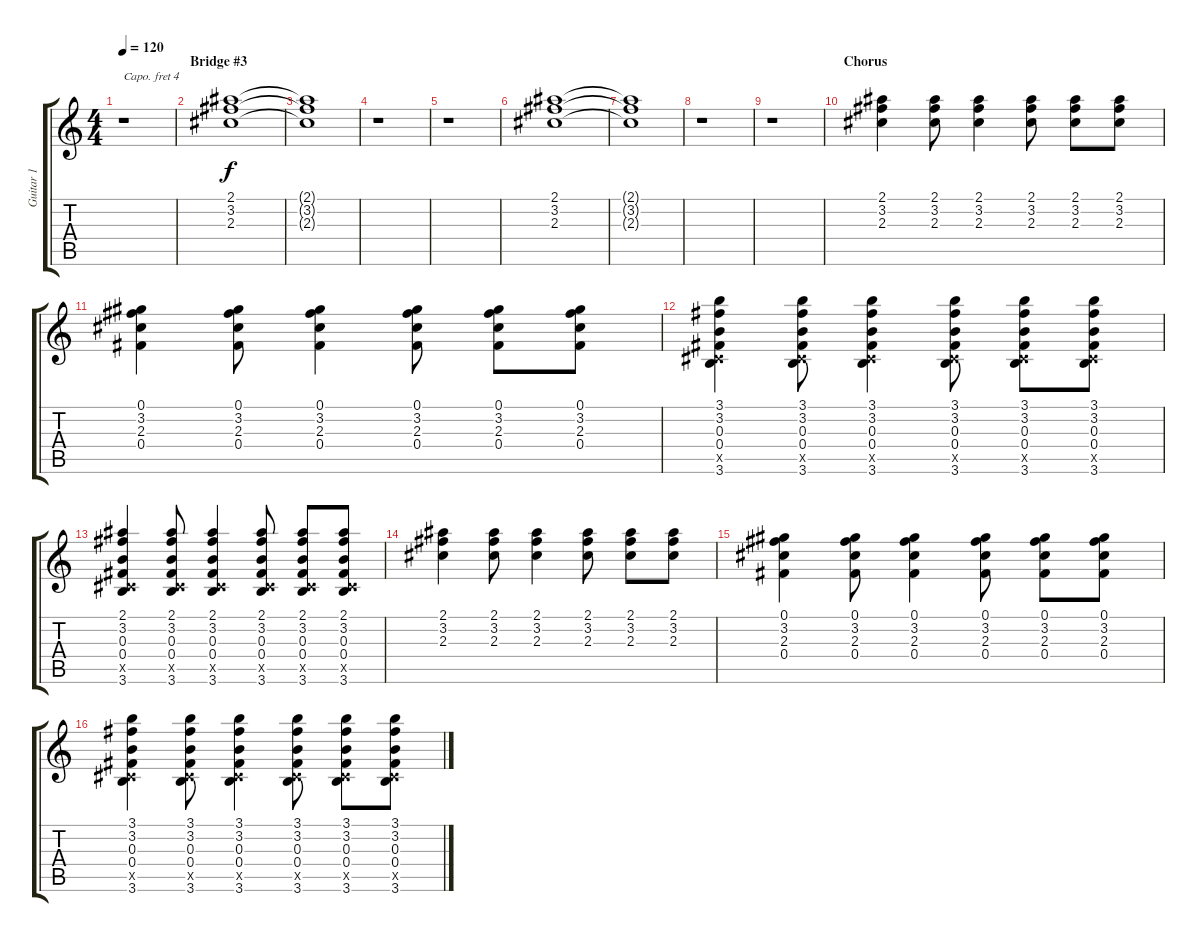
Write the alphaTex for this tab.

\track ("Guitar 1" "Guitar 1") {instrument electricguitarjazz}
\staff {score tabs}
\capo 4
\tuning (E4 B3 G3 D3 A2 E2) {hide}
\ts (4 4)
\tempo 120
\clef g2
\ks c
r.1{dy f} |
\section ("" "Bridge #3")
(2.1 3.2 2.3).1 |
(2.1{t} 3.2{t} 2.3{t}).1 |
r.1 |
r.1 |
(2.1 3.2 2.3).1 |
(2.1{t} 3.2{t} 2.3{t}).1 |
r.1 |
r.1 |
\section ("" "Chorus")
(2.1 3.2 2.3).4 (2.1 3.2 2.3).8 (2.1 3.2 2.3).4 (2.1 3.2 2.3).8 (2.1 3.2 2.3).8 (2.1 3.2 2.3).8 |
(0.1 3.2 2.3 0.4).4 (0.1 3.2 2.3 0.4).8 (0.1 3.2 2.3 0.4).4 (0.1 3.2 2.3 0.4).8 (0.1 3.2 2.3 0.4).8 (0.1 3.2 2.3 0.4).8 |
(3.1 3.2 0.3 0.4 0.5{x} 3.6).4 (3.1 3.2 0.3 0.4 0.5{x} 3.6).8 (3.1 3.2 0.3 0.4 0.5{x} 3.6).4 (3.1 3.2 0.3 0.4 0.5{x} 3.6).8 (3.1 3.2 0.3 0.4 0.5{x} 3.6).8 (3.1 3.2 0.3 0.4 0.5{x} 3.6).8 |
(2.1 3.2 0.3 0.4 0.5{x} 3.6).4 (2.1 3.2 0.3 0.4 0.5{x} 3.6).8 (2.1 3.2 0.3 0.4 0.5{x} 3.6).4 (2.1 3.2 0.3 0.4 0.5{x} 3.6).8 (2.1 3.2 0.3 0.4 0.5{x} 3.6).8 (2.1 3.2 0.3 0.4 0.5{x} 3.6).8 |
(2.1 3.2 2.3).4 (2.1 3.2 2.3).8 (2.1 3.2 2.3).4 (2.1 3.2 2.3).8 (2.1 3.2 2.3).8 (2.1 3.2 2.3).8 |
(0.1 3.2 2.3 0.4).4 (0.1 3.2 2.3 0.4).8 (0.1 3.2 2.3 0.4).4 (0.1 3.2 2.3 0.4).8 (0.1 3.2 2.3 0.4).8 (0.1 3.2 2.3 0.4).8 |
(3.1 3.2 0.3 0.4 0.5{x} 3.6).4 (3.1 3.2 0.3 0.4 0.5{x} 3.6).8 (3.1 3.2 0.3 0.4 0.5{x} 3.6).4 (3.1 3.2 0.3 0.4 0.5{x} 3.6).8 (3.1 3.2 0.3 0.4 0.5{x} 3.6).8 (3.1 3.2 0.3 0.4 0.5{x} 3.6).8
